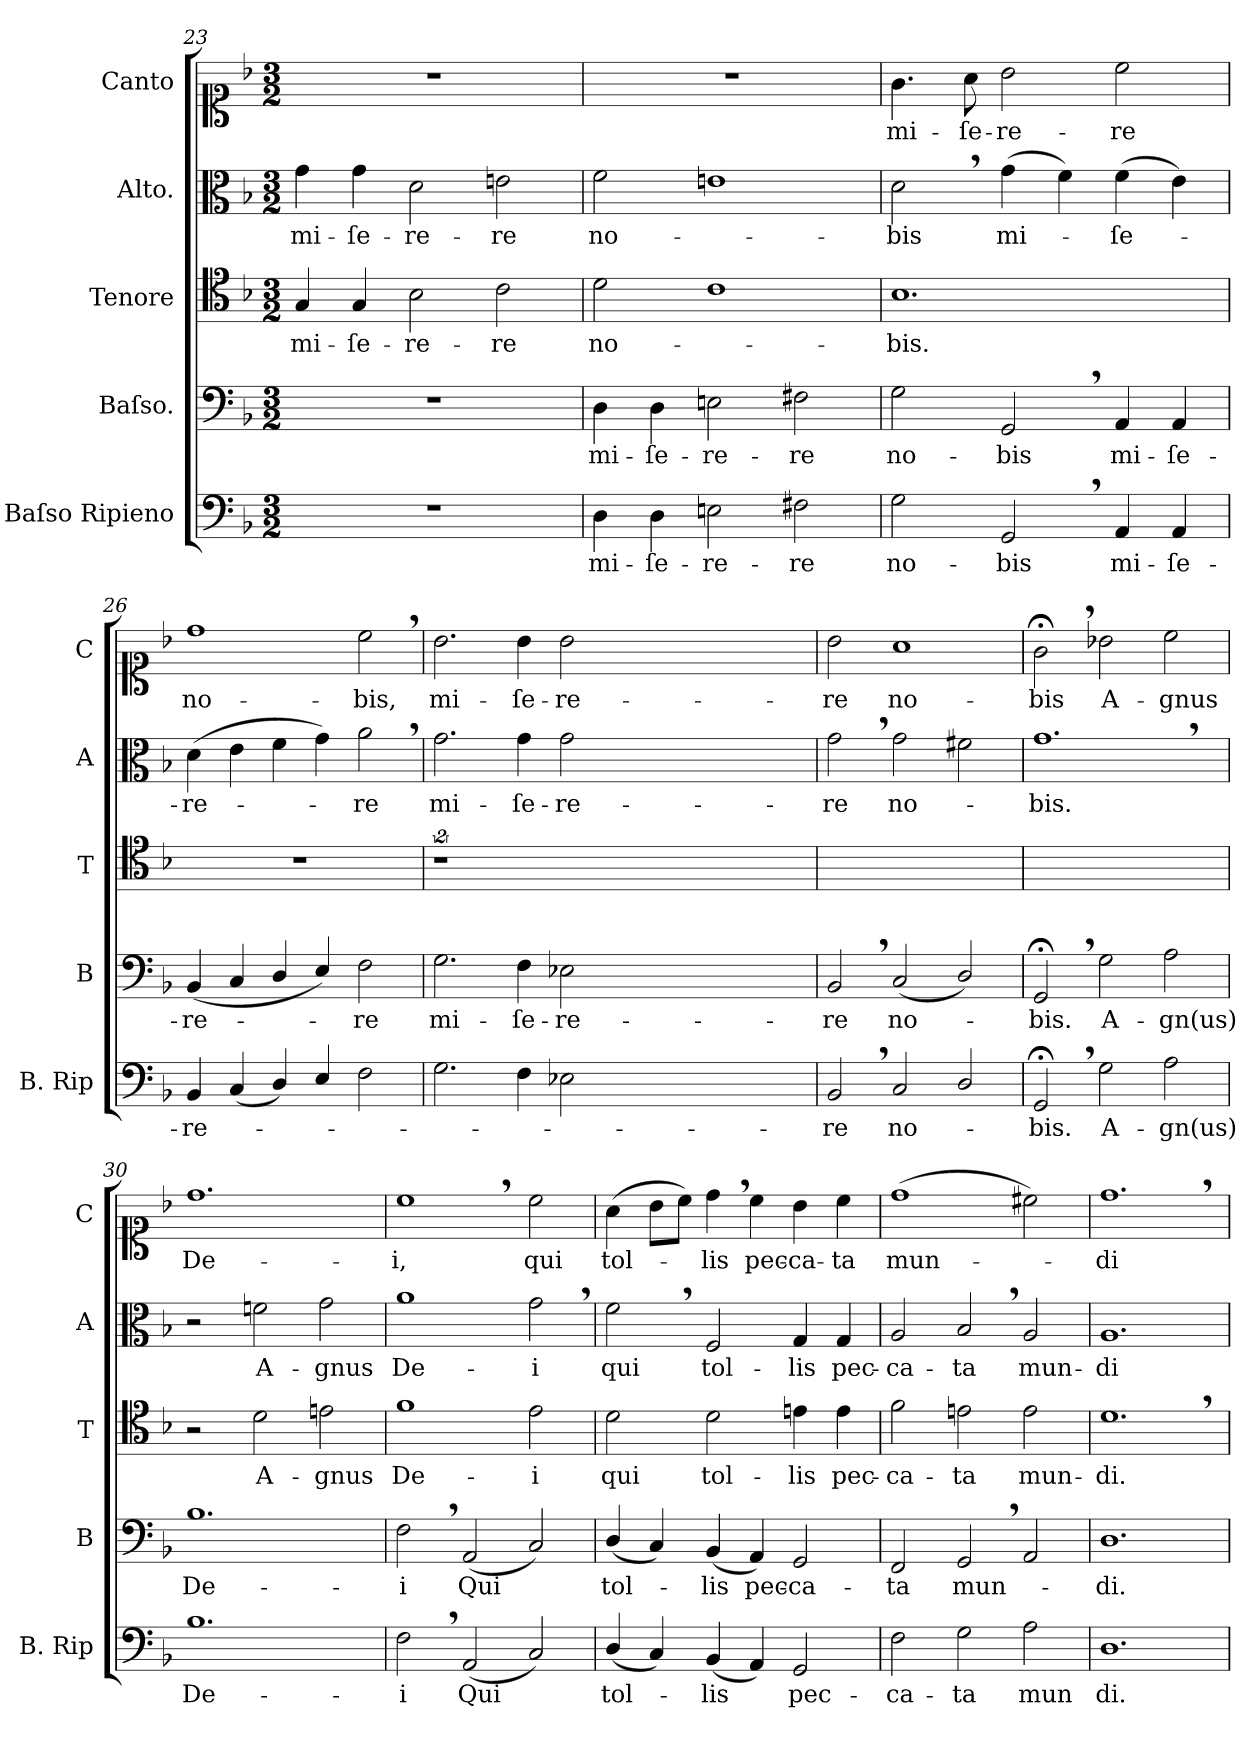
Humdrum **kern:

**kern	**text	**kern	**text	**kern	**text	**kern	**text	**kern	**text
*part5	*part5	*part4	*part4	*part3	*part3	*part2	*part2	*part1	*part1
*staff5	*staff5	*staff4	*staff4	*staff3	*staff3	*staff2	*staff2	*staff1	*staff1
*I"Baſso Ripieno	*	*I"Baſso.	*	*I"Tenore	*	*I"Alto.	*	*I"Canto	*
*I'B. Rip	*	*I'B	*	*I'T	*	*I'A	*	*I'C	*
*clefF4	*	*clefF4	*	*clefC4	*	*clefC3	*	*clefC1	*
*k[b-]	*	*k[b-]	*	*k[b-]	*	*k[b-]	*	*k[b-]	*
*M3/2	*	*M3/2	*	*M3/2	*	*M3/2	*	*M3/2	*
=23	=23	=23	=23	=23	=23	=23	=23	=23	=23
1.r	.	1.r	.	4G/	mi-	4g\	mi-	1.r	.
.	.	.	.	4G/	-ſe-	4g\	-ſe-	.	.
.	.	.	.	2B-\	-re-	2d\	-re-	.	.
.	.	.	.	2c\	-re	2en\	-re	.	.
=24	=24	=24	=24	=24	=24	=24	=24	=24	=24
4D\	mi-	4D\	mi-	2d\	no-	2f\	no-	1.r	.
4D\	-ſe-	4D\	-ſe-	.	.	.	.	.	.
2En\	-re-	2En\	-re-	1c	.	1en	.	.	.
2F#X\	-re	2F#X\	-re	.	.	.	.	.	.
=25	=25	=25	=25	=25	=25	=25	=25	=25	=25
2G\	no-	2G\	no-	1.B-	-bis.	2d,<\	-bis	4.g\	mi-
.	.	.	.	.	.	.	.	8a\	-ſe-
2GG,</	-bis	2GG,</	-bis	.	.	(4g\	mi-	2b-\	-re-
.	.	.	.	.	.	4f\)	.	.	.
4AA/	mi-	4AA/	mi-	.	.	(4f\	-ſe-	2cc\	-re
4AA/	-ſe-	4AA/	-ſe-	.	.	4e\)	.	.	.
=26	=26	=26	=26	=26	=26	=26	=26	=26	=26
4BB-/	-re-	(4BB-/	-re-	1.r	.	(4d\	-re-	1dd	no-
(4C/	.	4C/	.	.	.	4e\	.	.	.
4D/)	.	4D/	.	.	.	4f\	.	.	.
4E/	.	4E/)	.	.	.	4g\)	.	.	.
2F\	.	2F\	-re	.	.	2a,<\	-re	2cc,<\	-bis,
=27	=27	=27	=27	=27	=27	=27	=27	=27	=27
!	!	!	!LO:LY:i	!	!	!	!LO:LY:i	!	!
2.G\	.	2.G\	mi-	2%9r	.	2.g\	mi-	2.b-\	mi-
!	!	!	!LO:LY:i	!	!	!	!LO:LY:i	!	!
4F\	.	4F\	-ſe-	.	.	4g\	-ſe-	4b-\	-ſe-
!	!	!	!LO:LY:i	!	!	!	!LO:LY:i	!	!
2E-X\	.	2E-X\	-re-	.	.	2g\	-re-	2b-\	-re-
0.ryy	.	0.ryy	.	.	.	0.ryy	.	0.ryy	.
=28	=28	=28	=28	=28	=28	=28	=28	=28	=28
!	!	!	!LO:LY:i	!	!	!	!LO:LY:i	!	!
2BB-,</	-re	2BB-,</	-re	1.ryy	.	2g,<\	-re	2b-\	-re
2C/	no-	(2C/	no-	.	.	2g\	no-	1a	no-
2D/	.	2D/)	.	.	.	2f#X\	.	.	.
=29	=29	=29	=29	=29	=29	=29	=29	=29	=29
2GG;<,</	-bis.	2GG;<,</	-bis.	1.ryy	.	1.g,<	-bis.	2g;<,<\	-bis
2G\	A-	2G\	A-	.	.	.	.	2b-X\	A-
2A\	-gn(us)	2A\	-gn(us)	.	.	.	.	2cc\	-gnus
=30	=30	=30	=30	=30	=30	=30	=30	=30	=30
1.B-	De-	1.B-	De-	2r	.	2r	.	1.dd	De-
.	.	.	.	2d\	A-	2fn\	A-	.	.
.	.	.	.	2en\	-gnus	2g\	-gnus	.	.
=31	=31	=31	=31	=31	=31	=31	=31	=31	=31
2F,<\	-i	2F,<\	-i	1f	De-	1a	De-	1cc,<	-i,
(2AA/	Qui	(2AA/	Qui	.	.	.	.	.	.
2C/)	.	2C/)	.	2e\	-i	2g,<\	-i	2cc\	qui
=32	=32	=32	=32	=32	=32	=32	=32	=32	=32
(4D/	tol-	(4D/	tol-	2d\	qui	2f,<\	qui	(4a\	tol-
4C/)	.	4C/)	.	.	.	.	.	8b-\L	.
.	.	.	.	.	.	.	.	8cc\J)	.
(4BB-/	-lis	(4BB-/	-lis	2d\	tol-	2F/	tol-	4dd,<\	lis
4AA/)	.	4AA/)	pec-	.	.	.	.	4cc\	pec-
2GG/	pec-	2GG/	-ca-	4en\	-lis	4G/	-lis	4b-\	-ca-
.	.	.	.	4e\	pec-	4G/	pec-	4cc\	-ta
=33	=33	=33	=33	=33	=33	=33	=33	=33	=33
2F\	-ca-	2FF/	-ta	2f\	-ca-	2A/	-ca-	(1dd	mun-
2G\	-ta	2GG,</	mun-	2en\	-ta	2B-,</	-ta	.	.
2A\	mun	2AA/	.	2e\	mun-	2A/	mun-	2cc#X\)	.
=34	=34	=34	=34	=34	=34	=34	=34	=34	=34
1.D	-di.	1.D	-di.	1.d,<	-di.	1.A	-di	1.dd,<	-di
=	=	=	=	=	=	=	=	=	=
*-	*-	*-	*-	*-	*-	*-	*-	*-	*-
